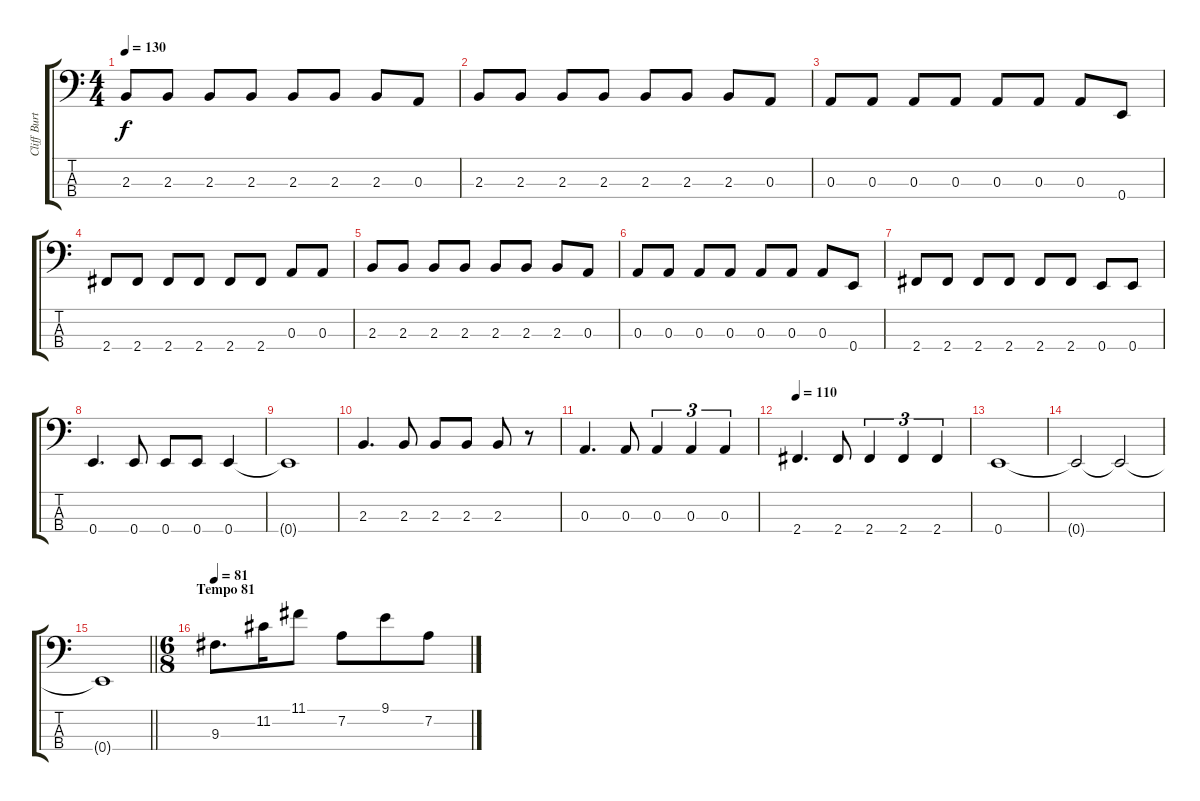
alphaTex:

\track ("Cliff Burton (Bass)" "Cliff Burt") {instrument electricbassfinger}
\staff {score tabs}
\tuning (G2 D2 A1 E1) {hide}
\ts (4 4)
\tempo 130
\clef f4
\ks c
2.3.8{dy f} 2.3.8 2.3.8 2.3.8 2.3.8 2.3.8 2.3.8 0.3.8 |
2.3.8 2.3.8 2.3.8 2.3.8 2.3.8 2.3.8 2.3.8 0.3.8 |
0.3.8 0.3.8 0.3.8 0.3.8 0.3.8 0.3.8 0.3.8 0.4.8 |
2.4.8 2.4.8 2.4.8 2.4.8 2.4.8 2.4.8 0.3.8 0.3.8 |
2.3.8 2.3.8 2.3.8 2.3.8 2.3.8 2.3.8 2.3.8 0.3.8 |
0.3.8 0.3.8 0.3.8 0.3.8 0.3.8 0.3.8 0.3.8 0.4.8 |
2.4.8 2.4.8 2.4.8 2.4.8 2.4.8 2.4.8 0.4.8 0.4.8 |
0.4.4{d} 0.4.8 0.4.8 0.4.8 0.4.4 |
0.4{t}.1 |
2.3.4{d} 2.3.8 2.3.8 2.3.8 2.3.8 r.8 |
0.3.4{d} 0.3.8 0.3.4{tu (3 2)} 0.3.4{tu (3 2)} 0.3.4{tu (3 2)} |
\tempo 110
2.4.4{d} 2.4.8 2.4.4{tu (3 2)} 2.4.4{tu (3 2)} 2.4.4{tu (3 2)} |
0.4.1 |
0.4{t}.2 0.4{t}.2 |
\barLineRight lightlight
0.4{t}.1 |
\ts (6 8)
\section ("" "Tempo 81")
\tempo 81
9.3.8{d} 11.2.16 11.1.8 7.2.8 9.1.8 7.2.8
